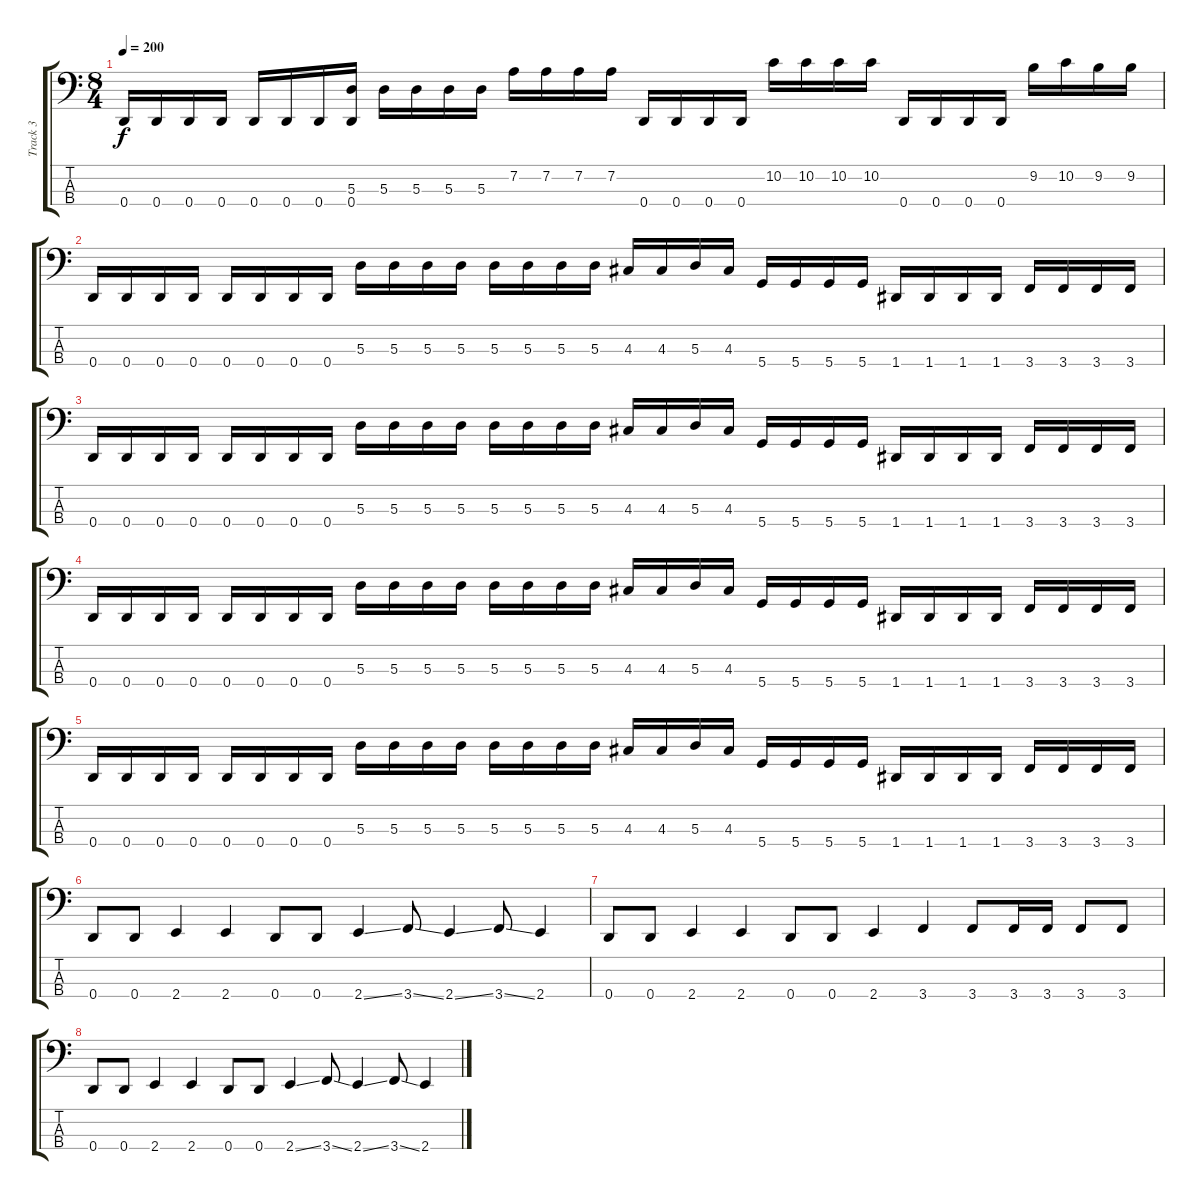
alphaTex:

\track ("Track 3" "Track 3") {instrument electricbassfinger}
\staff {score tabs}
\tuning (G2 D2 A1 D1) {hide}
\ts (8 4)
\tempo 200
\clef f4
\ks c
0.4.16{dy f} 0.4.16 0.4.16 0.4.16 0.4.16 0.4.16 0.4.16 (5.3 0.4).16 5.3.16 5.3.16 5.3.16 5.3.16 7.2.16 7.2.16 7.2.16 7.2.16 0.4.16 0.4.16 0.4.16 0.4.16 10.2.16 10.2.16 10.2.16 10.2.16 0.4.16 0.4.16 0.4.16 0.4.16 9.2.16 10.2.16 9.2.16 9.2.16 |
0.4.16 0.4.16 0.4.16 0.4.16 0.4.16 0.4.16 0.4.16 0.4.16 5.3.16 5.3.16 5.3.16 5.3.16 5.3.16 5.3.16 5.3.16 5.3.16 4.3.16 4.3.16 5.3.16 4.3.16 5.4.16 5.4.16 5.4.16 5.4.16 1.4.16 1.4.16 1.4.16 1.4.16 3.4.16 3.4.16 3.4.16 3.4.16 |
0.4.16 0.4.16 0.4.16 0.4.16 0.4.16 0.4.16 0.4.16 0.4.16 5.3.16 5.3.16 5.3.16 5.3.16 5.3.16 5.3.16 5.3.16 5.3.16 4.3.16 4.3.16 5.3.16 4.3.16 5.4.16 5.4.16 5.4.16 5.4.16 1.4.16 1.4.16 1.4.16 1.4.16 3.4.16 3.4.16 3.4.16 3.4.16 |
0.4.16 0.4.16 0.4.16 0.4.16 0.4.16 0.4.16 0.4.16 0.4.16 5.3.16 5.3.16 5.3.16 5.3.16 5.3.16 5.3.16 5.3.16 5.3.16 4.3.16 4.3.16 5.3.16 4.3.16 5.4.16 5.4.16 5.4.16 5.4.16 1.4.16 1.4.16 1.4.16 1.4.16 3.4.16 3.4.16 3.4.16 3.4.16 |
0.4.16 0.4.16 0.4.16 0.4.16 0.4.16 0.4.16 0.4.16 0.4.16 5.3.16 5.3.16 5.3.16 5.3.16 5.3.16 5.3.16 5.3.16 5.3.16 4.3.16 4.3.16 5.3.16 4.3.16 5.4.16 5.4.16 5.4.16 5.4.16 1.4.16 1.4.16 1.4.16 1.4.16 3.4.16 3.4.16 3.4.16 3.4.16 |
0.4.8 0.4.8 2.4.4 2.4.4 0.4.8 0.4.8 2.4{ss}.4 3.4{ss}.8 2.4{ss}.4 3.4{ss}.8 2.4.4 |
0.4.8 0.4.8 2.4.4 2.4.4 0.4.8 0.4.8 2.4.4 3.4.4 3.4.8 3.4.16 3.4.16 3.4.8 3.4.8 |
0.4.8 0.4.8 2.4.4 2.4.4 0.4.8 0.4.8 2.4{ss}.4 3.4{ss}.8 2.4{ss}.4 3.4{ss}.8 2.4.4
